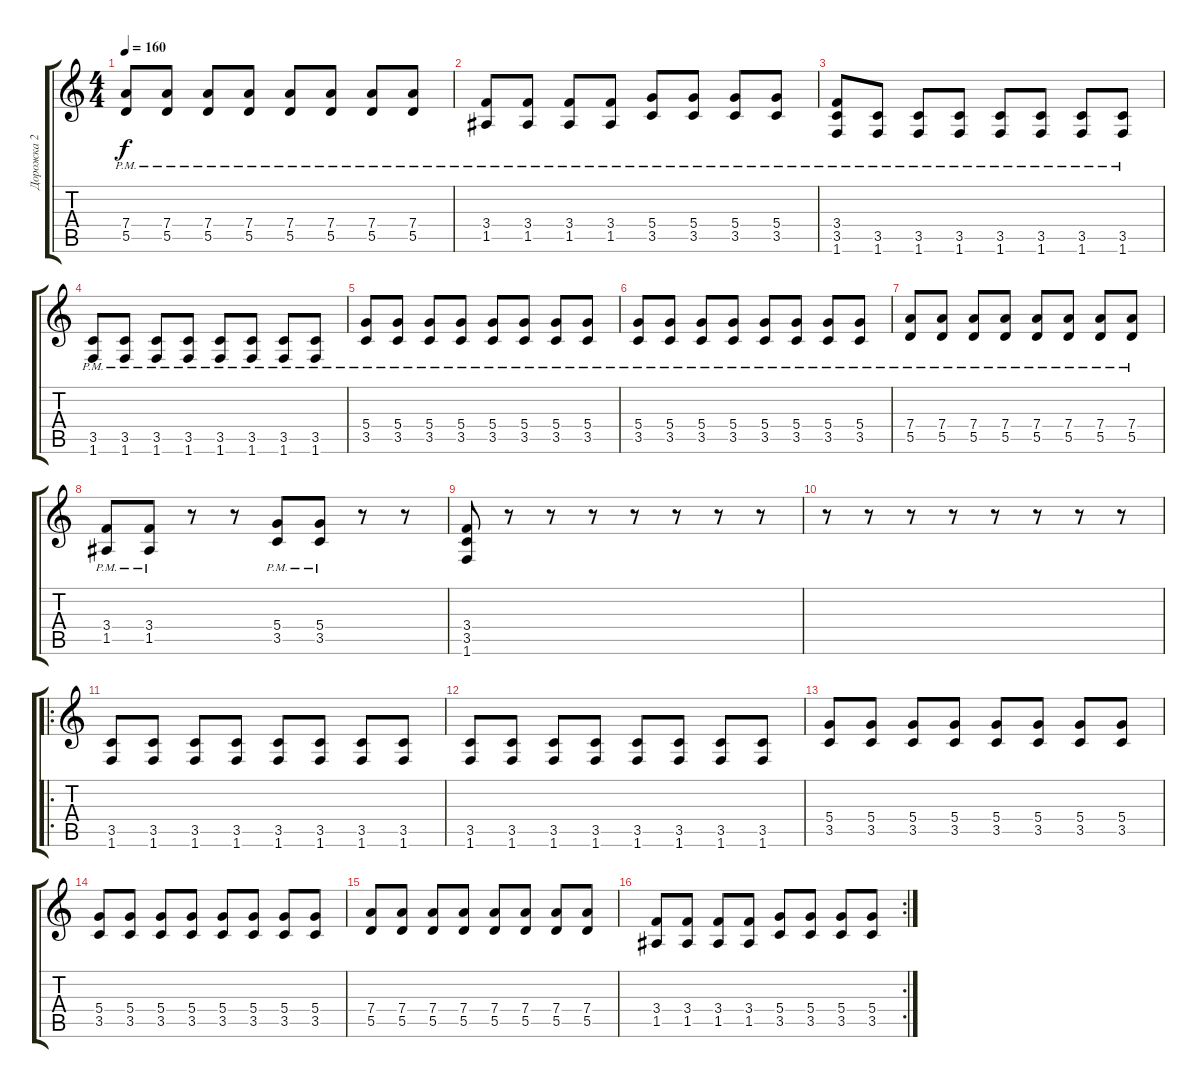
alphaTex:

\track ("Дорожка 2" "Дорожка 2") {instrument distortionguitar}
\staff {score tabs}
\tuning (E4 B3 G3 D3 A2 E2) {hide}
\ts (4 4)
\tempo 160
\clef g2
\ks c
(7.4{pm} 5.5{pm}).8{dy f} (7.4{pm} 5.5{pm}).8 (7.4{pm} 5.5{pm}).8 (7.4{pm} 5.5{pm}).8 (7.4{pm} 5.5{pm}).8 (7.4{pm} 5.5{pm}).8 (7.4{pm} 5.5{pm}).8 (7.4{pm} 5.5{pm}).8 |
(3.4{pm} 1.5{pm}).8 (3.4{pm} 1.5{pm}).8 (3.4{pm} 1.5{pm}).8 (3.4{pm} 1.5{pm}).8 (5.4{pm} 3.5{pm}).8 (5.4{pm} 3.5{pm}).8 (5.4{pm} 3.5{pm}).8 (5.4{pm} 3.5{pm}).8 |
(3.4{pm} 3.5{pm} 1.6{pm}).8 (3.5{pm} 1.6{pm}).8 (3.5{pm} 1.6{pm}).8 (3.5{pm} 1.6{pm}).8 (3.5{pm} 1.6{pm}).8 (3.5{pm} 1.6{pm}).8 (3.5{pm} 1.6{pm}).8 (3.5{pm} 1.6{pm}).8 |
(3.5{pm} 1.6{pm}).8 (3.5{pm} 1.6{pm}).8 (3.5{pm} 1.6{pm}).8 (3.5{pm} 1.6{pm}).8 (3.5{pm} 1.6{pm}).8 (3.5{pm} 1.6{pm}).8 (3.5{pm} 1.6{pm}).8 (3.5{pm} 1.6{pm}).8 |
(5.4{pm} 3.5{pm}).8 (5.4{pm} 3.5{pm}).8 (5.4{pm} 3.5{pm}).8 (5.4{pm} 3.5{pm}).8 (5.4{pm} 3.5{pm}).8 (5.4{pm} 3.5{pm}).8 (5.4{pm} 3.5{pm}).8 (5.4{pm} 3.5{pm}).8 |
(5.4{pm} 3.5{pm}).8 (5.4{pm} 3.5{pm}).8 (5.4{pm} 3.5{pm}).8 (5.4{pm} 3.5{pm}).8 (5.4{pm} 3.5{pm}).8 (5.4{pm} 3.5{pm}).8 (5.4{pm} 3.5{pm}).8 (5.4{pm} 3.5{pm}).8 |
(7.4{pm} 5.5{pm}).8 (7.4{pm} 5.5{pm}).8 (7.4{pm} 5.5{pm}).8 (7.4{pm} 5.5{pm}).8 (7.4{pm} 5.5{pm}).8 (7.4{pm} 5.5{pm}).8 (7.4{pm} 5.5{pm}).8 (7.4{pm} 5.5{pm}).8 |
(3.4{pm} 1.5{pm}).8 (3.4{pm} 1.5{pm}).8 r.8 r.8 (5.4{pm} 3.5{pm}).8 (5.4{pm} 3.5{pm}).8 r.8 r.8 |
(3.4 3.5 1.6).8 r.8 r.8 r.8 r.8 r.8 r.8 r.8 |
r.8 r.8 r.8 r.8 r.8 r.8 r.8 r.8 |
\ro
(3.5 1.6).8 (3.5 1.6).8 (3.5 1.6).8 (3.5 1.6).8 (3.5 1.6).8 (3.5 1.6).8 (3.5 1.6).8 (3.5 1.6).8 |
(3.5 1.6).8 (3.5 1.6).8 (3.5 1.6).8 (3.5 1.6).8 (3.5 1.6).8 (3.5 1.6).8 (3.5 1.6).8 (3.5 1.6).8 |
(5.4 3.5).8 (5.4 3.5).8 (5.4 3.5).8 (5.4 3.5).8 (5.4 3.5).8 (5.4 3.5).8 (5.4 3.5).8 (5.4 3.5).8 |
(5.4 3.5).8 (5.4 3.5).8 (5.4 3.5).8 (5.4 3.5).8 (5.4 3.5).8 (5.4 3.5).8 (5.4 3.5).8 (5.4 3.5).8 |
(7.4 5.5).8 (7.4 5.5).8 (7.4 5.5).8 (7.4 5.5).8 (7.4 5.5).8 (7.4 5.5).8 (7.4 5.5).8 (7.4 5.5).8 |
\rc 2
(3.4 1.5).8 (3.4 1.5).8 (3.4 1.5).8 (3.4 1.5).8 (5.4 3.5).8 (5.4 3.5).8 (5.4 3.5).8 (5.4 3.5).8
